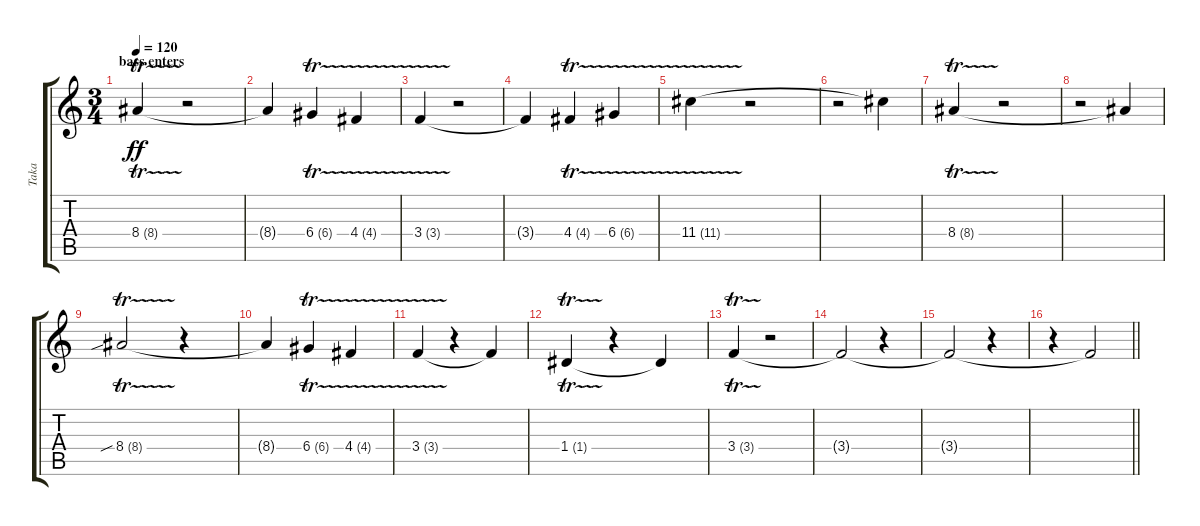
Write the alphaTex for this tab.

\track ("Taka" "Taka") {instrument electricguitarjazz}
\staff {score tabs}
\tuning (E4 B3 G3 D3 A2 E2) {hide}
\ts (3 4)
\section ("" "bass enters")
\tempo 120
\clef g2
\ks c
8.4{tr (8 16)}.4{dy ff} r.2 |
8.4{t}.4 6.4{tr (6 16)}.4 4.4{tr (4 16)}.4 |
3.4{tr (3 16)}.4 r.2 |
3.4{t}.4 4.4{tr (4 16)}.4 6.4{tr (6 16)}.4 |
11.4{tr (11 16)}.4 r.2 |
r.2 11.4{t}.4 |
8.4{tr (8 16)}.4 r.2 |
r.2 8.4{t}.4 |
8.4{tr (8 16) sib}.2 r.4 |
8.4{t}.4 6.4{tr (6 16)}.4 4.4{tr (4 16)}.4 |
3.4{tr (3 16)}.4 r.4 3.4{t}.4 |
1.4{tr (1 16)}.4 r.4 1.4{t}.4 |
3.4{tr (3 16)}.4 r.2 |
3.4{t}.2 r.4 |
3.4{t}.2 r.4 |
\barLineRight lightlight
r.4 3.4{t}.2
